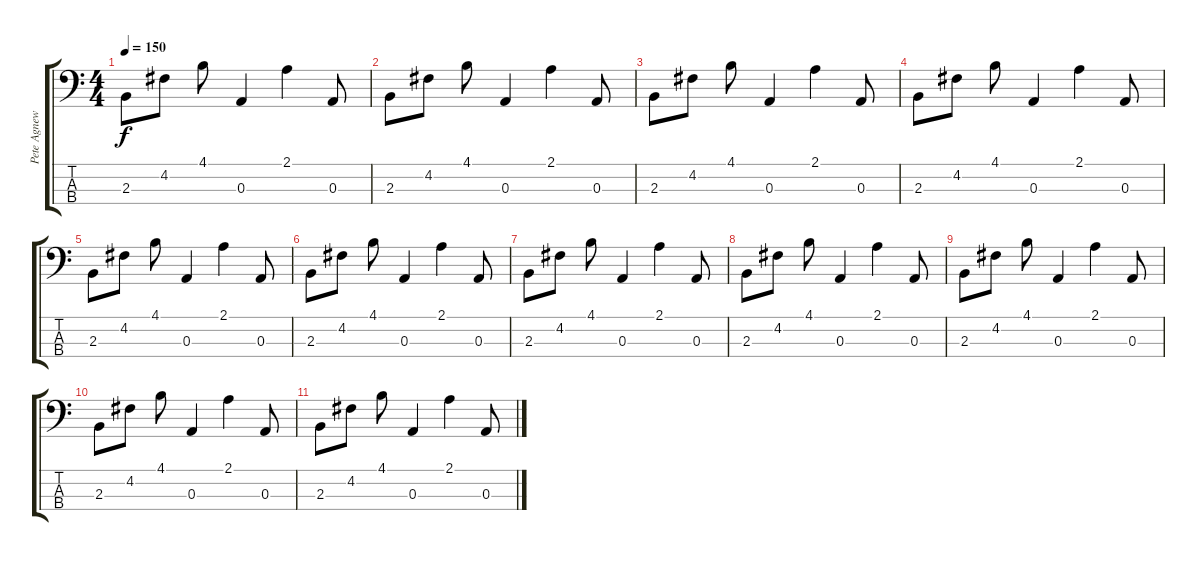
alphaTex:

\track ("Pete Agnew (bass)" "Pete Agnew") {instrument electricbasspick}
\staff {score tabs}
\tuning (G2 D2 A1 E1) {hide}
\ts (4 4)
\tempo 150
\clef f4
\ks c
2.3.8{dy f} 4.2.8 4.1.8 0.3.4 2.1.4 0.3.8 |
2.3.8 4.2.8 4.1.8 0.3.4 2.1.4 0.3.8 |
2.3.8 4.2.8 4.1.8 0.3.4 2.1.4 0.3.8 |
2.3.8 4.2.8 4.1.8 0.3.4 2.1.4 0.3.8 |
2.3.8 4.2.8 4.1.8 0.3.4 2.1.4 0.3.8 |
2.3.8 4.2.8 4.1.8 0.3.4 2.1.4 0.3.8 |
2.3.8 4.2.8 4.1.8 0.3.4 2.1.4 0.3.8 |
2.3.8 4.2.8 4.1.8 0.3.4 2.1.4 0.3.8 |
2.3.8 4.2.8 4.1.8 0.3.4 2.1.4 0.3.8 |
2.3.8 4.2.8 4.1.8 0.3.4 2.1.4 0.3.8 |
2.3.8 4.2.8 4.1.8 0.3.4 2.1.4 0.3.8
